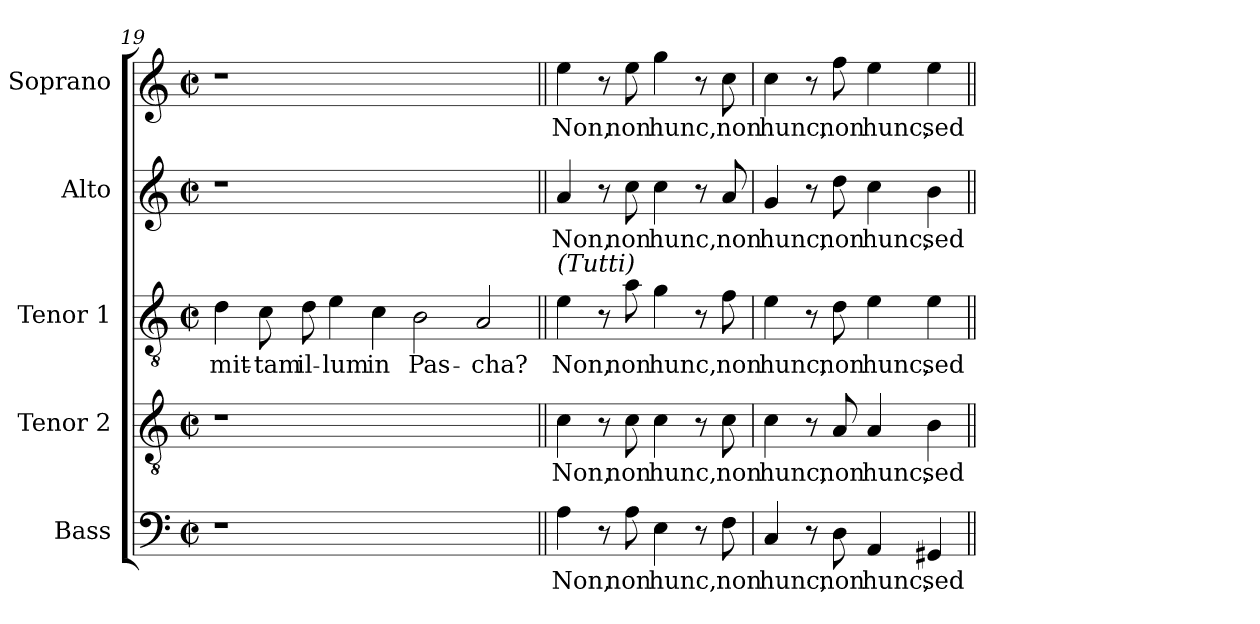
**kern	**text	**kern	**text	**kern	**text	**kern	**text	**kern	**text
*part5	*part5	*part4	*part4	*part3	*part3	*part2	*part2	*part1	*part1
*staff5	*staff5	*staff4	*staff4	*staff3	*staff3	*staff2	*staff2	*staff1	*staff1
*I"Bass	*	*I"Tenor 2	*	*I"Tenor 1	*	*I"Alto	*	*I"Soprano	*
*clefF4	*	*clefGv2	*	*clefGv2	*	*clefG2	*	*clefG2	*
*k[]	*	*k[]	*	*k[]	*	*k[]	*	*k[]	*
*C:	*	*C:	*	*C:	*	*C:	*	*C:	*
*M2/2	*	*M2/2	*	*M2/2	*	*M2/2	*	*M2/2	*
*met(c|)	*	*met(c|)	*	*met(c|)	*	*met(c|)	*	*met(c|)	*
=19	=19	=19	=19	=19	=19	=19	=19	=19	=19
1r	.	1r	.	4d\	-mit-	1r	.	1r	.
.	.	.	.	8c\	-tam	.	.	.	.
.	.	.	.	8d\	il-	.	.	.	.
.	.	.	.	4e\	-lum	.	.	.	.
.	.	.	.	4c\	in	.	.	.	.
1ryy	.	1ryy	.	2B\	Pas-	1ryy	.	1ryy	.
.	.	.	.	2A/	-cha?	.	.	.	.
=20||	=20||	=20||	=20||	=20||	=20||	=20||	=20||	=20||	=20||
!	!	!	!	!LO:TX:a:i:t=(Tutti)	!	!	!	!	!
4A\	Non,	4c\	Non,	4e\	Non,	4a/	Non,	4ee\	Non,
8r	.	8r	.	8r	.	8r	.	8r	.
8A\	non	8c\	non	8a\	non	8cc\	non	8ee\	non
4E\	hunc,	4c\	hunc,	4g\	hunc,	4cc\	hunc,	4gg\	hunc,
8r	.	8r	.	8r	.	8r	.	8r	.
8F\	non	8c\	non	8f\	non	8a/	non	8cc\	non
!!LO:LB:g=z
=21	=21	=21	=21	=21	=21	=21	=21	=21	=21
4C/	hunc,	4c\	hunc,	4e\	hunc,	4g/	hunc,	4cc\	hunc,
8r	.	8r	.	8r	.	8r	.	8r	.
8D\	non	8A/	non	8d\	non	8dd\	non	8ff\	non
4AA/	hunc,	4A/	hunc,	4e\	hunc,	4cc\	hunc,	4ee\	hunc,
4GG#X/	sed	4B\	sed	4e\	sed	4b\	sed	4ee\	sed
=||	=||	=||	=||	=||	=||	=||	=||	=||	=||
*-	*-	*-	*-	*-	*-	*-	*-	*-	*-
